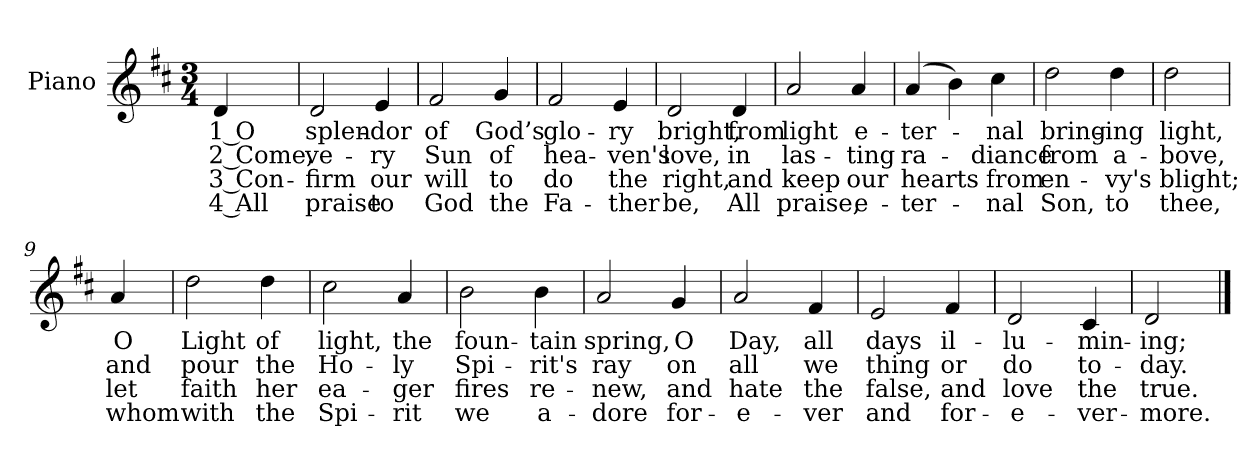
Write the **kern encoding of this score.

**kern	**text	**text	**text	**text
*part1	*part1	*part1	*part1	*part1
*staff1	*staff1	*staff1	*staff1	*staff1
*I"Piano	*	*	*	*
*I'Pno.	*	*	*	*
!!LO:PB:g=z
*clefG2	*	*	*	*
*k[f#c#]	*	*	*	*
*D:	*	*	*	*
*M3/4	*	*	*	*
=	=	=	=	=
!	!LO:LY:b:color=#000000	!LO:LY:b:color=#000000	!LO:LY:b:color=#000000	!LO:LY:b:color=#000000
4di/	1 O	2 Come,	3 Con-	4 All
=1	=1	=1	=1	=1
!	!LO:LY:b:color=#000000	!LO:LY:b:color=#000000	!LO:LY:b:color=#000000	!LO:LY:b:color=#000000
2di/	splen-	ve-	-firm	praise
!	!LO:LY:b:color=#000000	!LO:LY:b:color=#000000	!LO:LY:b:color=#000000	!LO:LY:b:color=#000000
4ei/	-dor	-ry	our	to
=2	=2	=2	=2	=2
!	!LO:LY:b:color=#000000	!LO:LY:b:color=#000000	!LO:LY:b:color=#000000	!LO:LY:b:color=#000000
2f#i/	of	Sun	will	God
!	!LO:LY:b:color=#000000	!LO:LY:b:color=#000000	!LO:LY:b:color=#000000	!LO:LY:b:color=#000000
4gi/	God’s	of	to	the
=3	=3	=3	=3	=3
!	!LO:LY:b:color=#000000	!LO:LY:b:color=#000000	!LO:LY:b:color=#000000	!LO:LY:b:color=#000000
2f#i/	glo-	hea-	do	Fa-
!	!LO:LY:b:color=#000000	!LO:LY:b:color=#000000	!LO:LY:b:color=#000000	!LO:LY:b:color=#000000
4ei/	-ry	-ven's	-the	ther
=4	=4	=4	=4	=4
!	!LO:LY:b:color=#000000	!LO:LY:b:color=#000000	!LO:LY:b:color=#000000	!LO:LY:b:color=#000000
2di/	bright,	love,	right,	be,
!	!LO:LY:b:color=#000000	!LO:LY:b:color=#000000	!LO:LY:b:color=#000000	!LO:LY:b:color=#000000
4di/	from	in	and	All
=5	=5	=5	=5	=5
!	!LO:LY:b:color=#000000	!LO:LY:b:color=#000000	!LO:LY:b:color=#000000	!LO:LY:b:color=#000000
2ai/	light	las-	keep	praise,
!	!LO:LY:b:color=#000000	!LO:LY:b:color=#000000	!LO:LY:b:color=#000000	!LO:LY:b:color=#000000
4ai/	e-	-ting	our	e-
!!LO:LB:g=z
=6	=6	=6	=6	=6
!	!LO:LY:b:color=#000000	!LO:LY:b:color=#000000	!LO:LY:b:color=#000000	!LO:LY:b:color=#000000
(4ai/	-ter-	ra-	-hearts	ter-
4bi\)	.	.	.	.
!	!LO:LY:b:color=#000000	!LO:LY:b:color=#000000	!LO:LY:b:color=#000000	!LO:LY:b:color=#000000
4cc#i\	-nal	-diance	-from	nal
=7	=7	=7	=7	=7
!	!LO:LY:b:color=#000000	!LO:LY:b:color=#000000	!LO:LY:b:color=#000000	!LO:LY:b:color=#000000
2ddi\	bring-	from	en-	-Son,
!	!LO:LY:b:color=#000000	!LO:LY:b:color=#000000	!LO:LY:b:color=#000000	!LO:LY:b:color=#000000
4ddi\	-ing	a-	vy's	to
=8	=8	=8	=8	=8
!	!LO:LY:b:color=#000000	!LO:LY:b:color=#000000	!LO:LY:b:color=#000000	!LO:LY:b:color=#000000
2ddi\	light,	-bove,	blight;	thee,
=9	=9	=9	=9	=9
!	!LO:LY:b:color=#000000	!LO:LY:b:color=#000000	!LO:LY:b:color=#000000	!LO:LY:b:color=#000000
4ai/	O	and	let	whom
=10	=10	=10	=10	=10
!	!LO:LY:b:color=#000000	!LO:LY:b:color=#000000	!LO:LY:b:color=#000000	!LO:LY:b:color=#000000
2ddi\	Light	pour	faith	with
!	!LO:LY:b:color=#000000	!LO:LY:b:color=#000000	!LO:LY:b:color=#000000	!LO:LY:b:color=#000000
4ddi\	of	the	her	the
=11	=11	=11	=11	=11
!	!LO:LY:b:color=#000000	!LO:LY:b:color=#000000	!LO:LY:b:color=#000000	!LO:LY:b:color=#000000
2cc#i\	light,	Ho-	ea-	-Spi-
!	!LO:LY:b:color=#000000	!LO:LY:b:color=#000000	!LO:LY:b:color=#000000	!LO:LY:b:color=#000000
4ai/	the	-ly	-ger	rit
!!LO:LB:g=z
=12	=12	=12	=12	=12
!	!LO:LY:b:color=#000000	!LO:LY:b:color=#000000	!LO:LY:b:color=#000000	!LO:LY:b:color=#000000
2bi\	foun-	Spi-	fires	we
!	!LO:LY:b:color=#000000	!LO:LY:b:color=#000000	!LO:LY:b:color=#000000	!LO:LY:b:color=#000000
4bi\	-tain	-rit's	re-	-a-
=13	=13	=13	=13	=13
!	!LO:LY:b:color=#000000	!LO:LY:b:color=#000000	!LO:LY:b:color=#000000	!LO:LY:b:color=#000000
2ai/	spring,	ray	-new,	dore
!	!LO:LY:b:color=#000000	!LO:LY:b:color=#000000	!LO:LY:b:color=#000000	!LO:LY:b:color=#000000
4gi/	O	on	and	for-
=14	=14	=14	=14	=14
!	!LO:LY:b:color=#000000	!LO:LY:b:color=#000000	!LO:LY:b:color=#000000	!LO:LY:b:color=#000000
2ai/	Day,	all	-hate	e-
!	!LO:LY:b:color=#000000	!LO:LY:b:color=#000000	!LO:LY:b:color=#000000	!LO:LY:b:color=#000000
4f#i/	all	we	-the	ver
=15	=15	=15	=15	=15
!	!LO:LY:b:color=#000000	!LO:LY:b:color=#000000	!LO:LY:b:color=#000000	!LO:LY:b:color=#000000
2ei/	days	thing	false,	and
!	!LO:LY:b:color=#000000	!LO:LY:b:color=#000000	!LO:LY:b:color=#000000	!LO:LY:b:color=#000000
4f#i/	il-	or	and	for-
=16	=16	=16	=16	=16
!	!LO:LY:b:color=#000000	!LO:LY:b:color=#000000	!LO:LY:b:color=#000000	!LO:LY:b:color=#000000
2di/	-lu-	do	-love	e-
!	!LO:LY:b:color=#000000	!LO:LY:b:color=#000000	!LO:LY:b:color=#000000	!LO:LY:b:color=#000000
4c#i/	-min-	to-	-the	ver-
=17	=17	=17	=17	=17
!	!LO:LY:b:color=#000000	!LO:LY:b:color=#000000	!LO:LY:b:color=#000000	!LO:LY:b:color=#000000
2di/	-ing;	-day.	-true.	more.
==	==	==	==	==
*-	*-	*-	*-	*-
